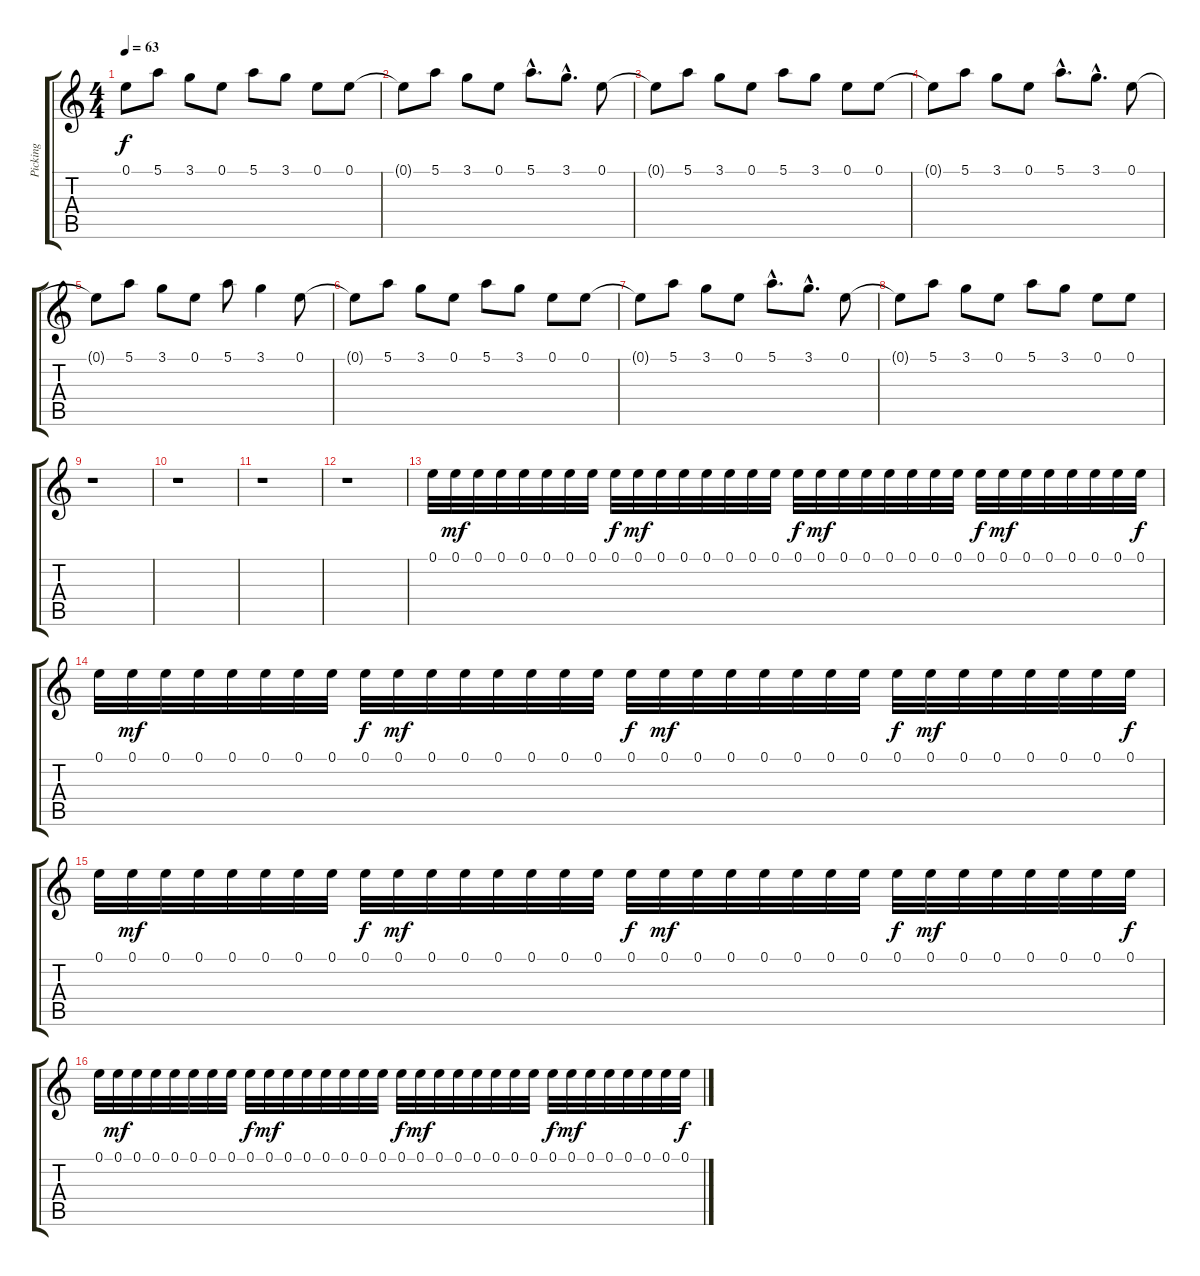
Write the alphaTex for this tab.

\track ("Picking" "Picking") {instrument electricguitarjazz}
\staff {score tabs}
\tuning (E4 B3 G3 D3 A2 E2) {hide}
\ts (4 4)
\tempo 63
\clef g2
\ks c
0.1.8{dy f volume 14 instrument overdrivenguitar} 5.1.8 3.1.8 0.1.8 5.1.8 3.1.8 0.1.8 0.1.8 |
0.1{t}.8 5.1.8 3.1.8 0.1.8 5.1{hac}.8{d} 3.1{hac}.8{d} 0.1.8 |
0.1{t}.8 5.1.8 3.1.8 0.1.8 5.1.8 3.1.8 0.1.8 0.1.8 |
0.1{t}.8 5.1.8 3.1.8 0.1.8 5.1{hac}.8{d} 3.1{hac}.8{d} 0.1.8 |
0.1{t}.8 5.1.8 3.1.8 0.1.8 5.1.8 3.1.4 0.1.8 |
0.1{t}.8 5.1.8 3.1.8 0.1.8 5.1.8 3.1.8 0.1.8 0.1.8 |
0.1{t}.8 5.1.8 3.1.8 0.1.8 5.1{hac}.8{d} 3.1{hac}.8{d} 0.1.8 |
0.1{t}.8 5.1.8 3.1.8 0.1.8 5.1.8 3.1.8 0.1.8 0.1.8 |
r.1 |
r.1 |
r.1 |
r.1 |
0.1.32{volume 8 instrument electricguitarjazz} 0.1.32{dy mf} 0.1.32 0.1.32 0.1.32 0.1.32 0.1.32 0.1.32 0.1.32{dy f} 0.1.32{dy mf} 0.1.32 0.1.32 0.1.32 0.1.32 0.1.32 0.1.32 0.1.32{dy f} 0.1.32{dy mf} 0.1.32 0.1.32 0.1.32 0.1.32 0.1.32 0.1.32 0.1.32{dy f} 0.1.32{dy mf} 0.1.32 0.1.32 0.1.32 0.1.32 0.1.32 0.1.32{dy f} |
0.1.32 0.1.32{dy mf} 0.1.32 0.1.32 0.1.32 0.1.32 0.1.32 0.1.32 0.1.32{dy f} 0.1.32{dy mf} 0.1.32 0.1.32 0.1.32 0.1.32 0.1.32 0.1.32 0.1.32{dy f} 0.1.32{dy mf} 0.1.32 0.1.32 0.1.32 0.1.32 0.1.32 0.1.32 0.1.32{dy f} 0.1.32{dy mf} 0.1.32 0.1.32 0.1.32 0.1.32 0.1.32 0.1.32{dy f} |
0.1.32 0.1.32{dy mf} 0.1.32 0.1.32 0.1.32 0.1.32 0.1.32 0.1.32 0.1.32{dy f} 0.1.32{dy mf} 0.1.32 0.1.32 0.1.32 0.1.32 0.1.32 0.1.32 0.1.32{dy f} 0.1.32{dy mf} 0.1.32 0.1.32 0.1.32 0.1.32 0.1.32 0.1.32 0.1.32{dy f} 0.1.32{dy mf} 0.1.32 0.1.32 0.1.32 0.1.32 0.1.32 0.1.32{dy f} |
0.1.32 0.1.32{dy mf} 0.1.32 0.1.32 0.1.32 0.1.32 0.1.32 0.1.32 0.1.32{dy f} 0.1.32{dy mf} 0.1.32 0.1.32 0.1.32 0.1.32 0.1.32 0.1.32 0.1.32{dy f} 0.1.32{dy mf} 0.1.32 0.1.32 0.1.32 0.1.32 0.1.32 0.1.32 0.1.32{dy f} 0.1.32{dy mf} 0.1.32 0.1.32 0.1.32 0.1.32 0.1.32 0.1.32{dy f}
